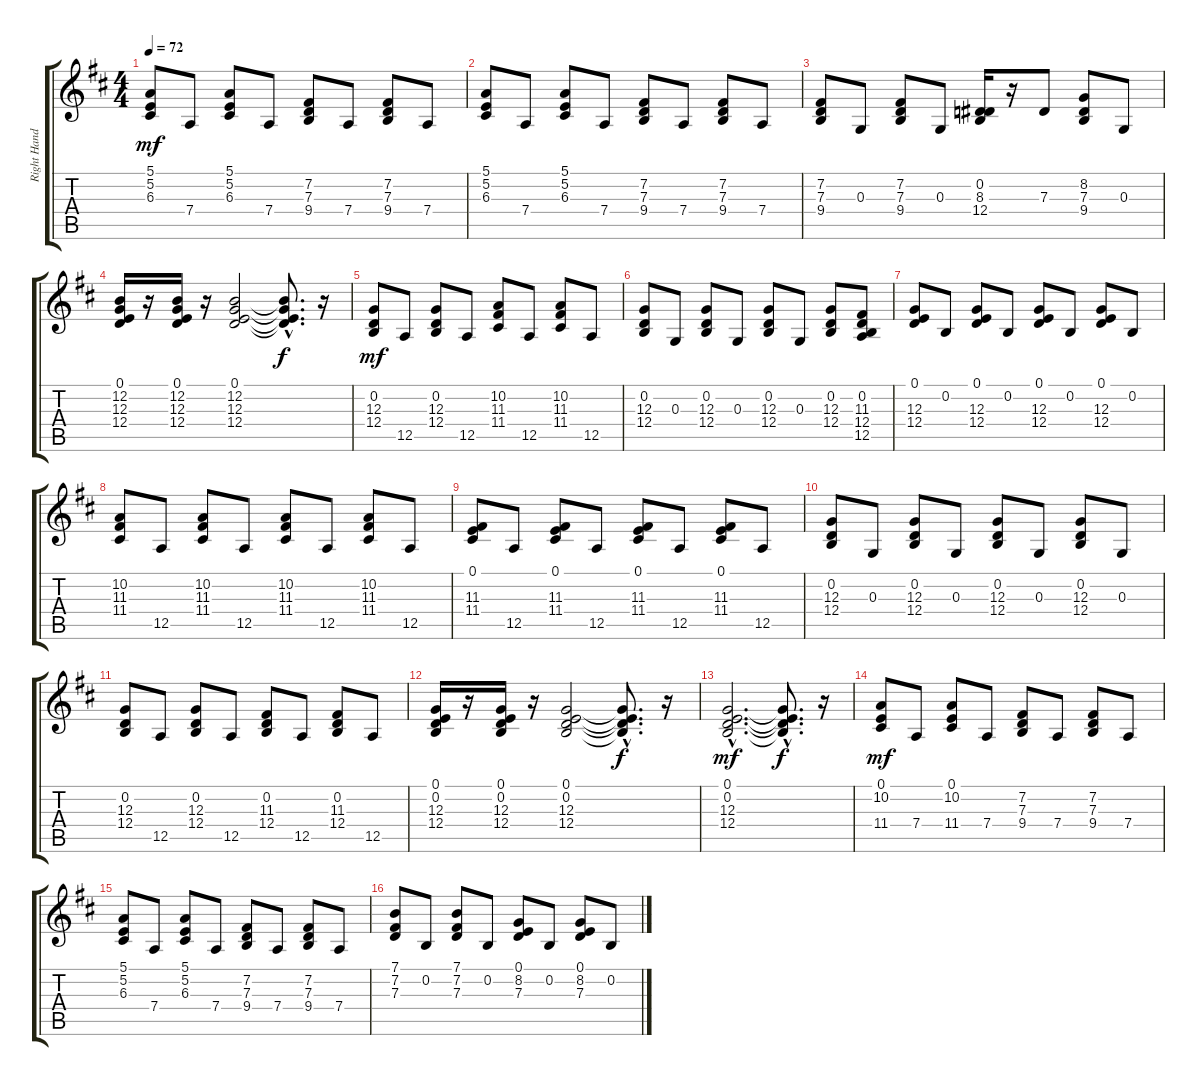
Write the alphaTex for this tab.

\track ("Right Hand" "Right Hand") {instrument acousticgrandpiano}
\staff {score tabs}
\tuning (E4 B3 G3 D3 A2 E2) {hide}
\ts (4 4)
\tempo 72
\clef g2
\ks d
(5.1 5.2 6.3).8{dy mf} 7.4.8 (5.1 5.2 6.3).8 7.4.8 (7.2 7.3 9.4).8 7.4.8 (7.2 7.3 9.4).8 7.4.8 |
(5.1 5.2 6.3).8 7.4.8 (5.1 5.2 6.3).8 7.4.8 (7.2 7.3 9.4).8 7.4.8 (7.2 7.3 9.4).8 7.4.8 |
(7.2 7.3 9.4).8 0.3.8 (7.2 7.3 9.4).8 0.3.8 (0.2 8.3 12.4).16 r.16 7.3.8 (8.2 7.3 9.4).8 0.3.8 |
(0.1 12.2 12.3 12.4).16 r.16 (0.1 12.2 12.3 12.4).16 r.16 (0.1 12.2 12.3 12.4).2 (0.1{hac t} 12.2{hac t} 12.3{hac t} 12.4{hac t}).8{d dy f} r.16 |
(0.2 12.3 12.4).8{dy mf} 12.5.8 (0.2 12.3 12.4).8 12.5.8 (10.2 11.3 11.4).8 12.5.8 (10.2 11.3 11.4).8 12.5.8 |
(0.2 12.3 12.4).8 0.3.8 (0.2 12.3 12.4).8 0.3.8 (0.2 12.3 12.4).8 0.3.8 (0.2 12.3 12.4).8 (0.2 11.3 12.4 12.5).8 |
(0.1 12.3 12.4).8 0.2.8 (0.1 12.3 12.4).8 0.2.8 (0.1 12.3 12.4).8 0.2.8 (0.1 12.3 12.4).8 0.2.8 |
(10.2 11.3 11.4).8 12.5.8 (10.2 11.3 11.4).8 12.5.8 (10.2 11.3 11.4).8 12.5.8 (10.2 11.3 11.4).8 12.5.8 |
(0.1 11.3 11.4).8 12.5.8 (0.1 11.3 11.4).8 12.5.8 (0.1 11.3 11.4).8 12.5.8 (0.1 11.3 11.4).8 12.5.8 |
(0.2 12.3 12.4).8 0.3.8 (0.2 12.3 12.4).8 0.3.8 (0.2 12.3 12.4).8 0.3.8 (0.2 12.3 12.4).8 0.3.8 |
(0.2 12.3 12.4).8 12.5.8 (0.2 12.3 12.4).8 12.5.8 (0.2 11.3 12.4).8 12.5.8 (0.2 11.3 12.4).8 12.5.8 |
(0.1 0.2 12.3 12.4).16 r.16 (0.1 0.2 12.3 12.4).16 r.16 (0.1 0.2 12.3 12.4).2 (0.1{hac t} 0.2{hac t} 12.3{hac t} 12.4{hac t}).8{d dy f} r.16 |
(0.1{hac} 0.2{hac} 12.3{hac} 12.4{hac}).2{d dy mf} (0.1{hac t} 0.2{hac t} 12.3{hac t} 12.4{hac t}).8{d dy f} r.16 |
(0.1 10.2 11.4).8{dy mf} 7.4.8 (0.1 10.2 11.4).8 7.4.8 (7.2 7.3 9.4).8 7.4.8 (7.2 7.3 9.4).8 7.4.8 |
(5.1 5.2 6.3).8 7.4.8 (5.1 5.2 6.3).8 7.4.8 (7.2 7.3 9.4).8 7.4.8 (7.2 7.3 9.4).8 7.4.8 |
(7.1 7.2 7.3).8 0.2.8 (7.1 7.2 7.3).8 0.2.8 (0.1 8.2 7.3).8 0.2.8 (0.1 8.2 7.3).8 0.2.8
